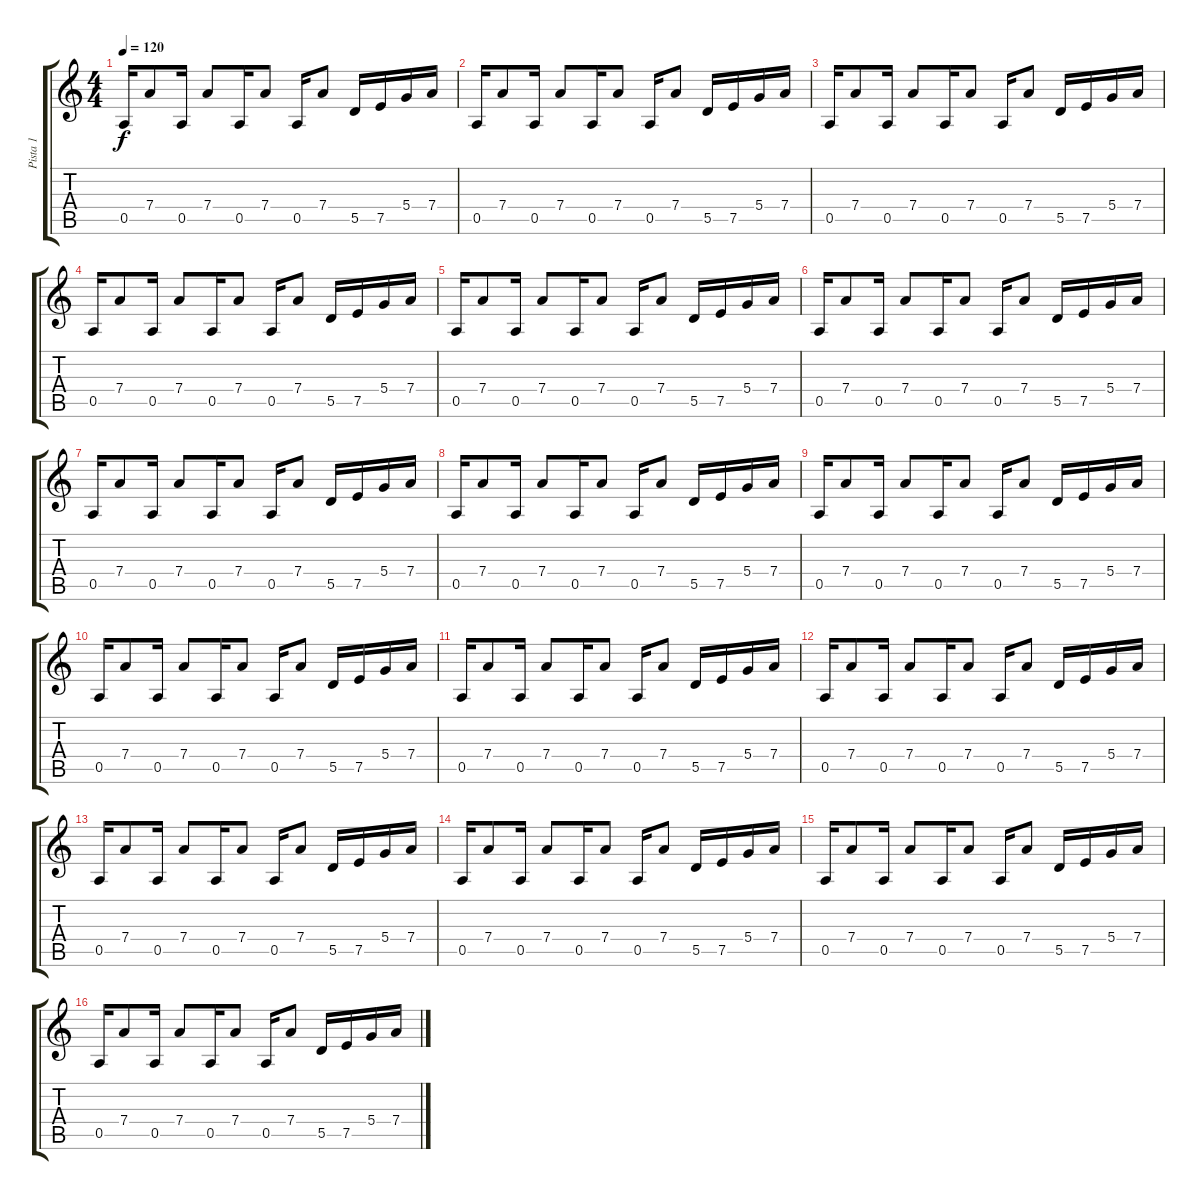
\track ("Pista 1" "Pista 1") {instrument distortionguitar}
\staff {score tabs}
\tuning (E4 B3 G3 D3 A2 E2) {hide}
\ts (4 4)
\tempo 120
\clef g2
\ks c
0.5.16{dy f volume 13} 7.4.8 0.5.16 7.4.8 0.5.16 7.4.8 0.5.16 7.4.8 5.5.16 7.5.16 5.4.16 7.4.16 |
0.5.16 7.4.8 0.5.16 7.4.8 0.5.16 7.4.8 0.5.16 7.4.8 5.5.16 7.5.16 5.4.16 7.4.16 |
0.5.16 7.4.8 0.5.16 7.4.8 0.5.16 7.4.8 0.5.16 7.4.8 5.5.16 7.5.16 5.4.16 7.4.16 |
0.5.16 7.4.8 0.5.16 7.4.8 0.5.16 7.4.8 0.5.16 7.4.8 5.5.16 7.5.16 5.4.16 7.4.16 |
0.5.16 7.4.8 0.5.16 7.4.8 0.5.16 7.4.8 0.5.16 7.4.8 5.5.16 7.5.16 5.4.16 7.4.16 |
0.5.16 7.4.8 0.5.16 7.4.8 0.5.16 7.4.8 0.5.16 7.4.8 5.5.16 7.5.16 5.4.16 7.4.16 |
0.5.16 7.4.8 0.5.16 7.4.8 0.5.16 7.4.8 0.5.16 7.4.8 5.5.16 7.5.16 5.4.16 7.4.16 |
0.5.16 7.4.8 0.5.16 7.4.8 0.5.16 7.4.8 0.5.16 7.4.8 5.5.16 7.5.16 5.4.16 7.4.16 |
0.5.16 7.4.8 0.5.16 7.4.8 0.5.16 7.4.8 0.5.16 7.4.8 5.5.16 7.5.16 5.4.16 7.4.16 |
0.5.16 7.4.8 0.5.16 7.4.8 0.5.16 7.4.8 0.5.16 7.4.8 5.5.16 7.5.16 5.4.16 7.4.16 |
0.5.16 7.4.8 0.5.16 7.4.8 0.5.16 7.4.8 0.5.16 7.4.8 5.5.16 7.5.16 5.4.16 7.4.16 |
0.5.16 7.4.8 0.5.16 7.4.8 0.5.16 7.4.8 0.5.16 7.4.8 5.5.16 7.5.16 5.4.16 7.4.16 |
0.5.16 7.4.8 0.5.16 7.4.8 0.5.16 7.4.8 0.5.16 7.4.8 5.5.16 7.5.16 5.4.16 7.4.16 |
0.5.16 7.4.8 0.5.16 7.4.8 0.5.16 7.4.8 0.5.16 7.4.8 5.5.16 7.5.16 5.4.16 7.4.16 |
0.5.16 7.4.8 0.5.16 7.4.8 0.5.16 7.4.8 0.5.16 7.4.8 5.5.16 7.5.16 5.4.16 7.4.16 |
0.5.16 7.4.8 0.5.16 7.4.8 0.5.16 7.4.8 0.5.16 7.4.8 5.5.16 7.5.16 5.4.16 7.4.16
